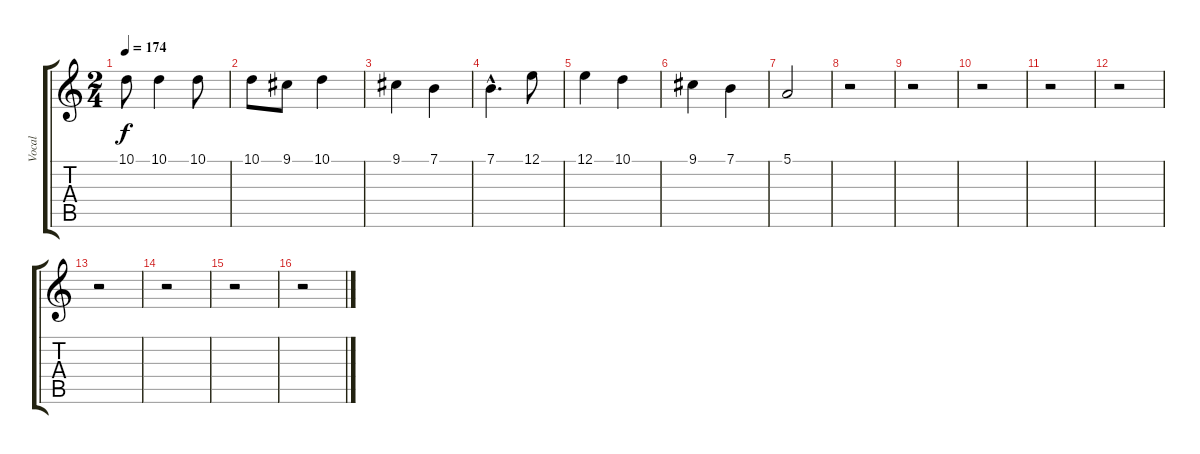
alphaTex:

\track ("Vocal" "Vocal") {instrument clarinet}
\staff {score tabs}
\tuning (E4 B3 G3 D3 A2 E2) {hide}
\ts (2 4)
\tempo 174
\clef g2
\ks c
10.1.8{dy f} 10.1.4 10.1.8 |
10.1.8 9.1.8 10.1.4 |
9.1.4 7.1.4 |
7.1{hac}.4{d} 12.1.8 |
12.1.4 10.1.4 |
9.1.4 7.1.4 |
5.1.2 |
r.2 |
r.2 |
r.2 |
r.2 |
r.2 |
r.2 |
r.2 |
r.2 |
r.2
